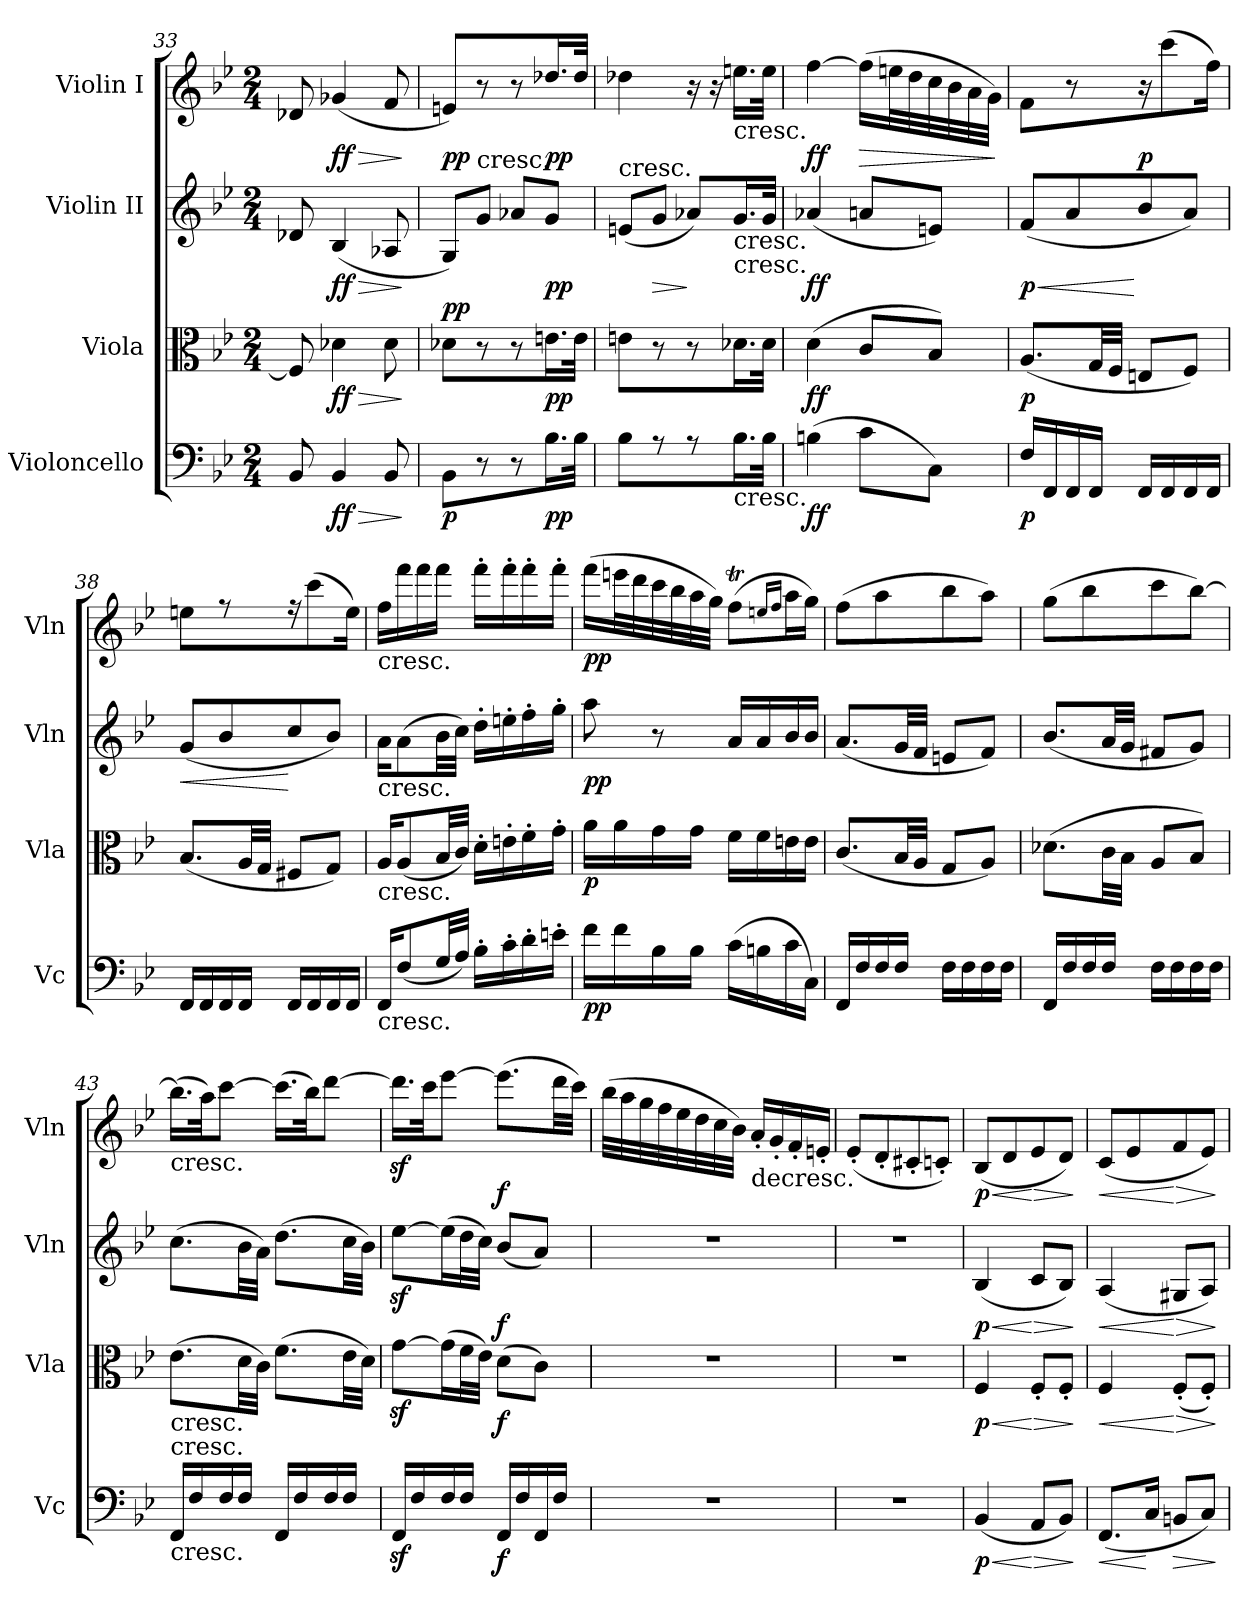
**kern	**dynam	**kern	**dynam	**kern	**dynam	**kern	**dynam
*part4	*part4	*part3	*part3	*part2	*part2	*part1	*part1
*staff4	*staff4	*staff3	*staff3	*staff2	*staff2	*staff1	*staff1
*I"Violoncello	*	*I"Viola	*	*I"Violin II	*	*I"Violin I	*
*I'Vc	*	*I'Vla	*	*I'Vln	*	*I'Vln	*
*clefF4	*	*clefC3	*	*clefG2	*	*clefG2	*
*k[b-e-]	*	*k[b-e-]	*	*k[b-e-]	*	*k[b-e-]	*
*M2/4	*	*M2/4	*	*M2/4	*	*M2/4	*
=33	=33	=33	=33	=33	=33	=33	=33
8BB-	.	8F]	.	8d-X	.	8d-X	.
!	!LO:HP:b	!	!LO:HP:b	!	!LO:HP:b	!	!LO:HP:b
4BB-	> ff	4d-X	> ff	(4B-	> ff	(4g-X	> ff
8BB-	.	8d-	.	8A-X	.	8f	.
.	]	.	]	.	]	.	]
=34	=34	=34	=34	=34	=34	=34	=34
!	!	!	!LO:DY:a	!	!	!	!
8BB-L	p	8d-XL	pp	8GL)	.	8enL)	pp
!	!	!	!	!LO:TX:t=cresc.	!	!	!
8r	.	8r	.	8gJ	.	8r	.
8r	.	8r	.	8a-XL	.	8r	.
16.B-L	pp	16.enL	pp	8gJ	pp	16.dd-XL	pp
32B-JJk	.	32eJJk	.	.	.	32dd-JJk	.
=35	=35	=35	=35	=35	=35	=35	=35
!	!	!	!	!LO:TX:t=cresc.	!	!	!
8B-L	.	8enL	.	(8enL	.	4dd-X	.
!	!	!	!	!	!LO:HP:b	!	!
8r	.	8r	.	8gJ	>	.	.
8r	.	8r	.	8a-XL)	]	16r	.
.	.	.	.	.	.	16r	.
!	!	!	!	!	!	!LO:TX:b:t=cresc.	!
!	!	!	!	!LO:TX:b:t=cresc.	!	!	!
!	!	!	!	!LO:TX:b:t=cresc.	!	!	!
!LO:TX:b:t=cresc.	!	!	!	!	!	!	!
16.B-L	.	16.d-XL	.	16.gL	.	16.eenLL	.
32B-JJk	.	32d-JJk	.	32gJJk	.	32eeJJk	.
=36	=36	=36	=36	=36	=36	=36	=36
(4Bn	ff	(4d	ff	(4a-X	ff	[4ff	ff
!	!	!	!	!	!	!	!LO:HP:b
8cL	.	8cL	.	8anL	.	(16ffLL]	>
.	.	.	.	.	.	32eenL	.
.	.	.	.	.	.	32dd	.
8CJ)	.	8B-J)	.	8enJ)	.	32cc	.
.	.	.	.	.	.	32b-	.
.	.	.	.	.	.	32a	.
.	.	.	.	.	.	32gJJJ)	.
.	.	.	.	.	.	.	]
=37	=37	=37	=37	=37	=37	=37	=37
!	!	!	!	!	!LO:HP:b	!	!
16FLL	p	(8.AL	p	(8fL	< p	8fL	.
16FF	.	.	.	.	.	.	.
16FF	.	.	.	8a	.	8r	.
16FFJJ	.	32GLL	.	.	.	.	.
.	.	32FJJJ	.	.	.	.	.
!	!	!	!	!	!LO:DY:n=2:a	!	!
16FFLL	.	8EnL	.	8b-	[ p	16r	.
16FF	.	.	.	.	.	(8ccc	.
16FF	.	8FJ)	.	8aJ)	.	.	.
16FFJJ	.	.	.	.	.	16ffJk)	.
=38	=38	=38	=38	=38	=38	=38	=38
!	!	!	!	!	!LO:HP:b	!	!
16FFLL	.	(8.B-L	.	(8gL	<	8eenL	.
16FF	.	.	.	.	.	.	.
16FF	.	.	.	8b-	.	8r	.
16FFJJ	.	32ALL	.	.	.	.	.
.	.	32GJJJ	.	.	.	.	.
16FFLL	.	8F#XL	.	8cc	[	16r	.
16FF	.	.	.	.	.	(8ccc	.
16FF	.	8GJ)	.	8b-J)	.	.	.
16FFJJ	.	.	.	.	.	16eeJk)	.
=39	=39	=39	=39	=39	=39	=39	=39
!	!	!	!	!	!	!LO:TX:b:t=cresc.	!
!	!	!	!	!LO:TX:b:t=cresc.	!	!	!
!	!	!LO:TX:b:t=cresc.	!	!	!	!	!
!LO:TX:b:t=cresc.	!	!	!	!	!	!	!
16FFKL	.	16AKL	.	16aKL	.	16ffLL	.
(8F	.	(8A	.	(8a	.	16fff	.
.	.	.	.	.	.	16fff	.
32GLL	.	32B-LL	.	32b-LL	.	16fffJJ	.
32AJJJ)	.	32cJJJ)	.	32ccJJJ)	.	.	.
16B-'LL	.	16d'LL	.	16dd'LL	.	16fff'LL	.
16c'	.	16en'	.	16een'	.	16fff'	.
16d'	.	16f'	.	16ff'	.	16fff'	.
16en'JJ	.	16g'JJ	.	16gg'JJ	.	16fff'JJ	.
=40	=40	=40	=40	=40	=40	=40	=40
16fLL	pp	16aLL	p	8aa	pp	(16fffLL	pp
16f	.	16a	.	.	.	32eeenL	.
.	.	.	.	.	.	32ddd	.
16B-	.	16g	.	8r	.	32ccc	.
.	.	.	.	.	.	32bb-	.
16B-JJ	.	16gJJ	.	.	.	32aa	.
.	.	.	.	.	.	32ggJJJ)	.
(16cLL	.	16fLL	.	16aLL	.	(8ffTL	.
16Bn	.	16f	.	16a	.	.	.
.	.	.	.	.	.	16qqeen/LL	.
.	.	.	.	.	.	16qqff/JJ	.
16c	.	16en	.	16b-	.	16aaL	.
16CJJ)	.	16eJJ	.	16b-JJ	.	16ggJJ)	.
=41	=41	=41	=41	=41	=41	=41	=41
16FFLL	.	(8.cL	.	(8.aL	.	(8ffL	.
16F	.	.	.	.	.	.	.
16F	.	.	.	.	.	8aa	.
16FJJ	.	32B-LL	.	32gLL	.	.	.
.	.	32AJJJ	.	32fJJJ	.	.	.
16FLL	.	8GL	.	8enL	.	8bb-	.
16F	.	.	.	.	.	.	.
16F	.	8AJ)	.	8fJ)	.	8aaJ)	.
16FJJ	.	.	.	.	.	.	.
=42	=42	=42	=42	=42	=42	=42	=42
16FFLL	.	(8.d-XL	.	(8.b-L	.	(8ggL	.
16F	.	.	.	.	.	.	.
16F	.	.	.	.	.	8bb-	.
16FJJ	.	32cLL	.	32aLL	.	.	.
.	.	32B-JJJ	.	32gJJJ	.	.	.
16FLL	.	8AL	.	8f#XL	.	8ccc	.
16F	.	.	.	.	.	.	.
16F	.	8B-J)	.	8gJ)	.	[8bb-J)	.
16FJJ	.	.	.	.	.	.	.
=43	=43	=43	=43	=43	=43	=43	=43
!	!	!	!	!	!	!LO:TX:b:t=cresc.	!
!	!	!LO:TX:b:t=cresc.	!	!	!	!	!
!LO:TX:a:t=cresc.	!	!	!	!	!	!	!
!LO:TX:b:t=cresc.	!	!	!	!	!	!	!
16FFLL	.	(8.e-L	.	(8.ccL	.	(16.bb-LL]	.
16F	.	.	.	.	.	.	.
.	.	.	.	.	.	32aaJK)	.
16F	.	.	.	.	.	[8cccJ	.
16FJJ	.	32dLL	.	32b-LL	.	.	.
.	.	32cJJJ)	.	32aJJJ)	.	.	.
16FFLL	.	(8.fL	.	(8.ddL	.	(16.cccLL]	.
16F	.	.	.	.	.	.	.
.	.	.	.	.	.	32bb-JK)	.
16F	.	.	.	.	.	[8dddJ	.
16FJJ	.	32e-LL	.	32ccLL	.	.	.
.	.	32dJJJ)	.	32b-JJJ)	.	.	.
=44	=44	=44	=44	=44	=44	=44	=44
16FFzLL	.	[8gzL	.	[8ee-zL	.	16.dddzLL]	.
16F	.	.	.	.	.	.	.
.	.	.	.	.	.	32cccJK	.
16F	.	(16gL]	.	(16ee-L]	.	[8eee-J	.
16FJJ	.	32fL	.	32ddL	.	.	.
.	.	32e-JJJ)	.	32ccJJJ)	.	.	.
16FFLL	f	(8dL	f	(8b-L	f	(8.eee-L]	f
16F	.	.	.	.	.	.	.
16FF	.	8cJ)	.	8aJ)	.	.	.
16FJJ	.	.	.	.	.	32dddLL	.
.	.	.	.	.	.	32cccJJJ)	.
=45	=45	=45	=45	=45	=45	=45	=45
2r	.	2r	.	2r	.	(32bb-LLL	.
.	.	.	.	.	.	32aa	.
.	.	.	.	.	.	32gg	.
.	.	.	.	.	.	32ff	.
.	.	.	.	.	.	32ee-	.
.	.	.	.	.	.	32dd	.
.	.	.	.	.	.	32cc	.
.	.	.	.	.	.	32b-JJJ)	.
!	!	!	!	!	!	!LO:TX:b:t=decresc.	!
.	.	.	.	.	.	16a'LL	.
.	.	.	.	.	.	16g'	.
.	.	.	.	.	.	16f'	.
.	.	.	.	.	.	16en'JJ	.
=46	=46	=46	=46	=46	=46	=46	=46
2r	.	2r	.	2r	.	(8e-'L	.
.	.	.	.	.	.	8d'	.
.	.	.	.	.	.	8c#X'	.
.	.	.	.	.	.	8cn'J)	.
=47	=47	=47	=47	=47	=47	=47	=47
!	!LO:HP:b	!	!LO:HP:b	!	!LO:HP:b	!	!LO:HP:b
(4BB-	< p	4F	< p	(4B-	< p	(8B-L	< p
.	.	.	.	.	.	8d	.
!	!LO:HP:n=1:b	!	!LO:HP:n=1:b	!	!LO:HP:n=1:b	!	!LO:HP:n=1:b
8AAL	[ >	8F'L	[ >	8cL	[ >	8e-	[ >
8BB-J)	.	8F'J	.	8B-J)	.	8dJ)	.
.	]	.	]	.	]	.	]
=48	=48	=48	=48	=48	=48	=48	=48
!	!LO:HP:b	!	!LO:HP:b	!	!LO:HP:b	!	!LO:HP:b
(8.FFL	<	4F	<	(4A	<	(8cL	<
.	.	.	.	.	.	8e-	.
16CJk	[	.	.	.	.	.	.
!	!LO:HP:b	!	!LO:HP:n=1:b	!	!LO:HP:n=1:b	!	!LO:HP:n=1:b
8BBnL	>	(8F'L	[ >	8G#XL	[ >	8f	[ >
8CJ)	.	8F'J)	.	8AJ)	.	8e-J)	.
.	]	.	]	.	]	.	]
=	=	=	=	=	=	=	=
*-	*-	*-	*-	*-	*-	*-	*-
